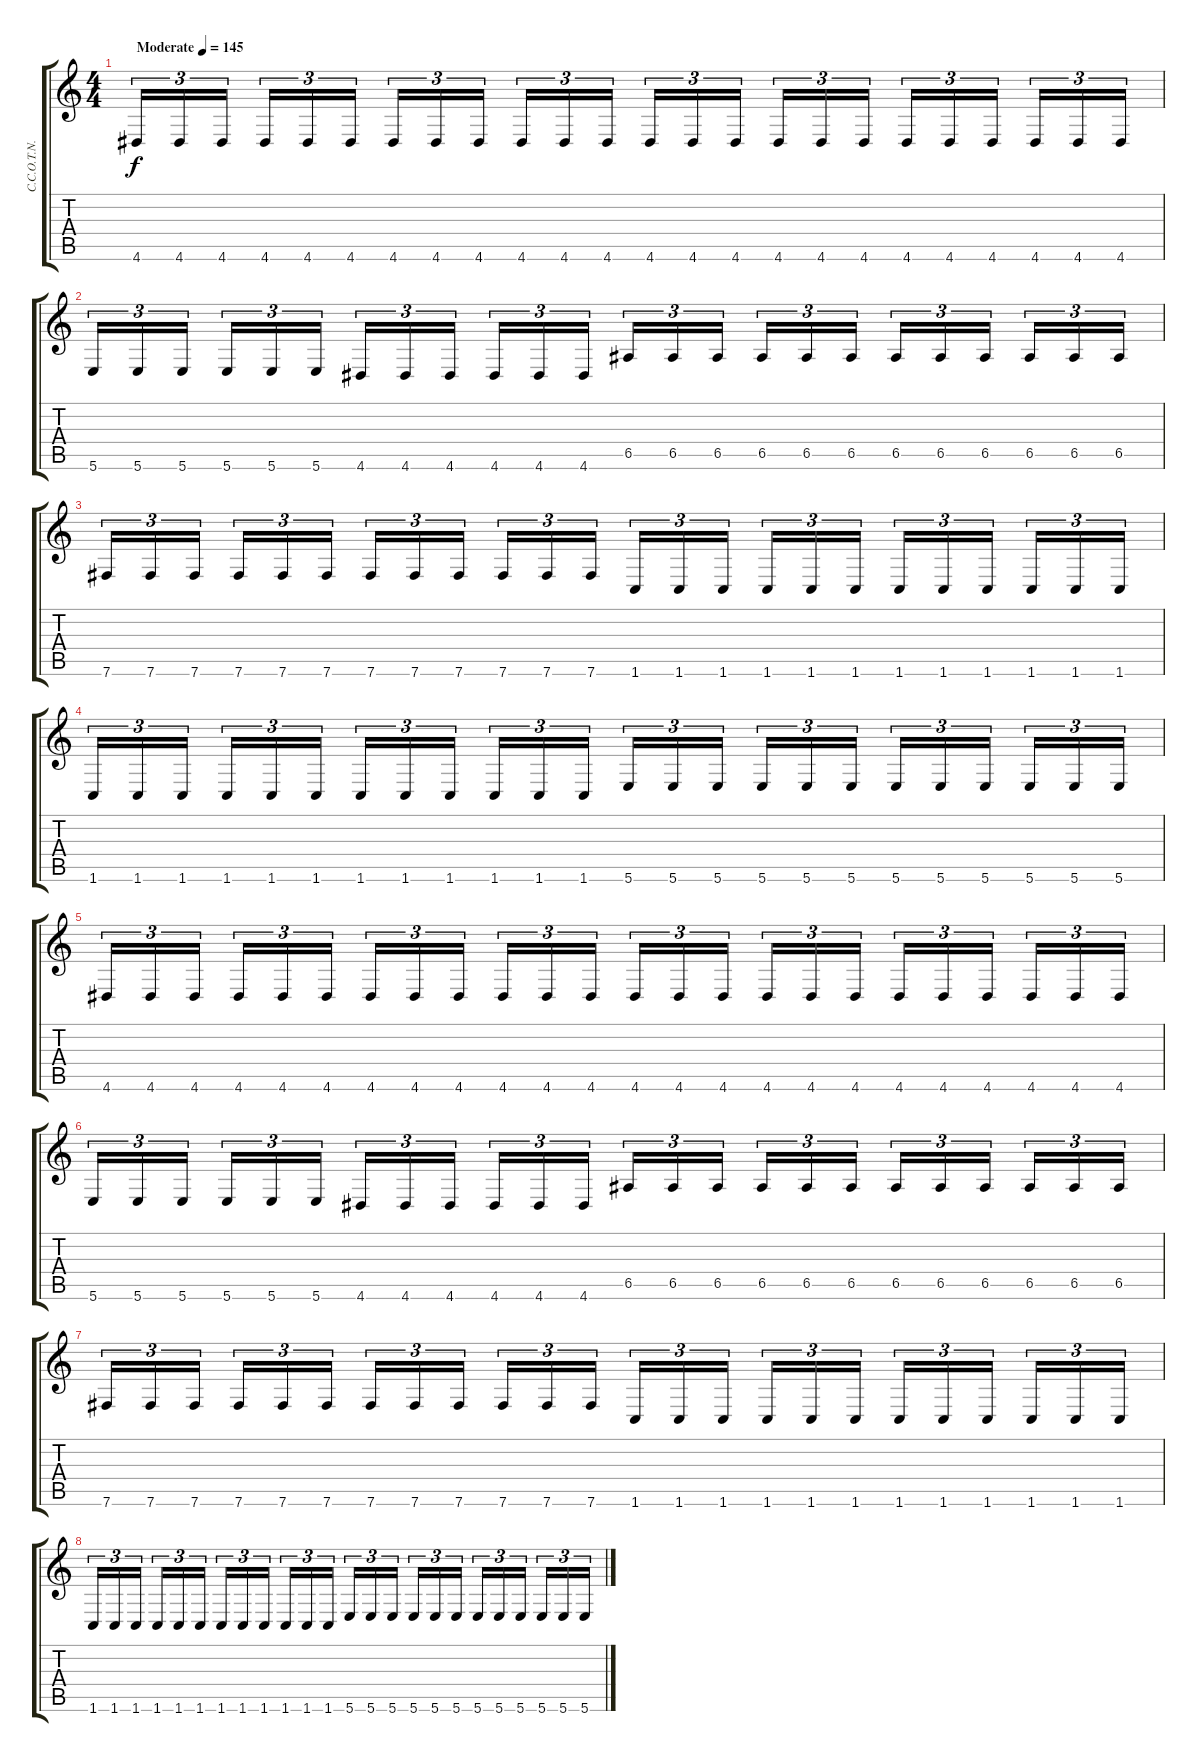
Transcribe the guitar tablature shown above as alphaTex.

\track ("C.C.O.T.N." "C.C.O.T.N.") {instrument overdrivenguitar}
\staff {score tabs}
\tuning (B3 Gb3 D3 A2 E2 B1) {hide}
\ts (4 4)
\tempo (145 "Moderate")
\clef g2
\ks c
4.6.16{tu (3 2) dy f instrument overdrivenguitar} 4.6.16{tu (3 2)} 4.6.16{tu (3 2) beam splitsecondary} 4.6.16{tu (3 2)} 4.6.16{tu (3 2)} 4.6.16{tu (3 2)} 4.6.16{tu (3 2)} 4.6.16{tu (3 2)} 4.6.16{tu (3 2) beam splitsecondary} 4.6.16{tu (3 2)} 4.6.16{tu (3 2)} 4.6.16{tu (3 2)} 4.6.16{tu (3 2)} 4.6.16{tu (3 2)} 4.6.16{tu (3 2) beam splitsecondary} 4.6.16{tu (3 2)} 4.6.16{tu (3 2)} 4.6.16{tu (3 2)} 4.6.16{tu (3 2)} 4.6.16{tu (3 2)} 4.6.16{tu (3 2) beam splitsecondary} 4.6.16{tu (3 2)} 4.6.16{tu (3 2)} 4.6.16{tu (3 2)} |
5.6.16{tu (3 2)} 5.6.16{tu (3 2)} 5.6.16{tu (3 2) beam splitsecondary} 5.6.16{tu (3 2)} 5.6.16{tu (3 2)} 5.6.16{tu (3 2)} 4.6.16{tu (3 2)} 4.6.16{tu (3 2)} 4.6.16{tu (3 2) beam splitsecondary} 4.6.16{tu (3 2)} 4.6.16{tu (3 2)} 4.6.16{tu (3 2)} 6.5.16{tu (3 2)} 6.5.16{tu (3 2)} 6.5.16{tu (3 2) beam splitsecondary} 6.5.16{tu (3 2)} 6.5.16{tu (3 2)} 6.5.16{tu (3 2)} 6.5.16{tu (3 2)} 6.5.16{tu (3 2)} 6.5.16{tu (3 2) beam splitsecondary} 6.5.16{tu (3 2)} 6.5.16{tu (3 2)} 6.5.16{tu (3 2)} |
7.6.16{tu (3 2)} 7.6.16{tu (3 2)} 7.6.16{tu (3 2) beam splitsecondary} 7.6.16{tu (3 2)} 7.6.16{tu (3 2)} 7.6.16{tu (3 2)} 7.6.16{tu (3 2)} 7.6.16{tu (3 2)} 7.6.16{tu (3 2) beam splitsecondary} 7.6.16{tu (3 2)} 7.6.16{tu (3 2)} 7.6.16{tu (3 2)} 1.6.16{tu (3 2)} 1.6.16{tu (3 2)} 1.6.16{tu (3 2) beam splitsecondary} 1.6.16{tu (3 2)} 1.6.16{tu (3 2)} 1.6.16{tu (3 2)} 1.6.16{tu (3 2)} 1.6.16{tu (3 2)} 1.6.16{tu (3 2) beam splitsecondary} 1.6.16{tu (3 2)} 1.6.16{tu (3 2)} 1.6.16{tu (3 2)} |
1.6.16{tu (3 2)} 1.6.16{tu (3 2)} 1.6.16{tu (3 2) beam splitsecondary} 1.6.16{tu (3 2)} 1.6.16{tu (3 2)} 1.6.16{tu (3 2)} 1.6.16{tu (3 2)} 1.6.16{tu (3 2)} 1.6.16{tu (3 2) beam splitsecondary} 1.6.16{tu (3 2)} 1.6.16{tu (3 2)} 1.6.16{tu (3 2)} 5.6.16{tu (3 2)} 5.6.16{tu (3 2)} 5.6.16{tu (3 2) beam splitsecondary} 5.6.16{tu (3 2)} 5.6.16{tu (3 2)} 5.6.16{tu (3 2)} 5.6.16{tu (3 2)} 5.6.16{tu (3 2)} 5.6.16{tu (3 2) beam splitsecondary} 5.6.16{tu (3 2)} 5.6.16{tu (3 2)} 5.6.16{tu (3 2)} |
4.6.16{tu (3 2)} 4.6.16{tu (3 2)} 4.6.16{tu (3 2) beam splitsecondary} 4.6.16{tu (3 2)} 4.6.16{tu (3 2)} 4.6.16{tu (3 2)} 4.6.16{tu (3 2)} 4.6.16{tu (3 2)} 4.6.16{tu (3 2) beam splitsecondary} 4.6.16{tu (3 2)} 4.6.16{tu (3 2)} 4.6.16{tu (3 2)} 4.6.16{tu (3 2)} 4.6.16{tu (3 2)} 4.6.16{tu (3 2) beam splitsecondary} 4.6.16{tu (3 2)} 4.6.16{tu (3 2)} 4.6.16{tu (3 2)} 4.6.16{tu (3 2)} 4.6.16{tu (3 2)} 4.6.16{tu (3 2) beam splitsecondary} 4.6.16{tu (3 2)} 4.6.16{tu (3 2)} 4.6.16{tu (3 2)} |
5.6.16{tu (3 2)} 5.6.16{tu (3 2)} 5.6.16{tu (3 2) beam splitsecondary} 5.6.16{tu (3 2)} 5.6.16{tu (3 2)} 5.6.16{tu (3 2)} 4.6.16{tu (3 2)} 4.6.16{tu (3 2)} 4.6.16{tu (3 2) beam splitsecondary} 4.6.16{tu (3 2)} 4.6.16{tu (3 2)} 4.6.16{tu (3 2)} 6.5.16{tu (3 2)} 6.5.16{tu (3 2)} 6.5.16{tu (3 2) beam splitsecondary} 6.5.16{tu (3 2)} 6.5.16{tu (3 2)} 6.5.16{tu (3 2)} 6.5.16{tu (3 2)} 6.5.16{tu (3 2)} 6.5.16{tu (3 2) beam splitsecondary} 6.5.16{tu (3 2)} 6.5.16{tu (3 2)} 6.5.16{tu (3 2)} |
7.6.16{tu (3 2)} 7.6.16{tu (3 2)} 7.6.16{tu (3 2) beam splitsecondary} 7.6.16{tu (3 2)} 7.6.16{tu (3 2)} 7.6.16{tu (3 2)} 7.6.16{tu (3 2)} 7.6.16{tu (3 2)} 7.6.16{tu (3 2) beam splitsecondary} 7.6.16{tu (3 2)} 7.6.16{tu (3 2)} 7.6.16{tu (3 2)} 1.6.16{tu (3 2)} 1.6.16{tu (3 2)} 1.6.16{tu (3 2) beam splitsecondary} 1.6.16{tu (3 2)} 1.6.16{tu (3 2)} 1.6.16{tu (3 2)} 1.6.16{tu (3 2)} 1.6.16{tu (3 2)} 1.6.16{tu (3 2) beam splitsecondary} 1.6.16{tu (3 2)} 1.6.16{tu (3 2)} 1.6.16{tu (3 2)} |
1.6.16{tu (3 2)} 1.6.16{tu (3 2)} 1.6.16{tu (3 2) beam splitsecondary} 1.6.16{tu (3 2)} 1.6.16{tu (3 2)} 1.6.16{tu (3 2)} 1.6.16{tu (3 2)} 1.6.16{tu (3 2)} 1.6.16{tu (3 2) beam splitsecondary} 1.6.16{tu (3 2)} 1.6.16{tu (3 2)} 1.6.16{tu (3 2)} 5.6.16{tu (3 2)} 5.6.16{tu (3 2)} 5.6.16{tu (3 2) beam splitsecondary} 5.6.16{tu (3 2)} 5.6.16{tu (3 2)} 5.6.16{tu (3 2)} 5.6.16{tu (3 2)} 5.6.16{tu (3 2)} 5.6.16{tu (3 2) beam splitsecondary} 5.6.16{tu (3 2)} 5.6.16{tu (3 2)} 5.6.16{tu (3 2)}
